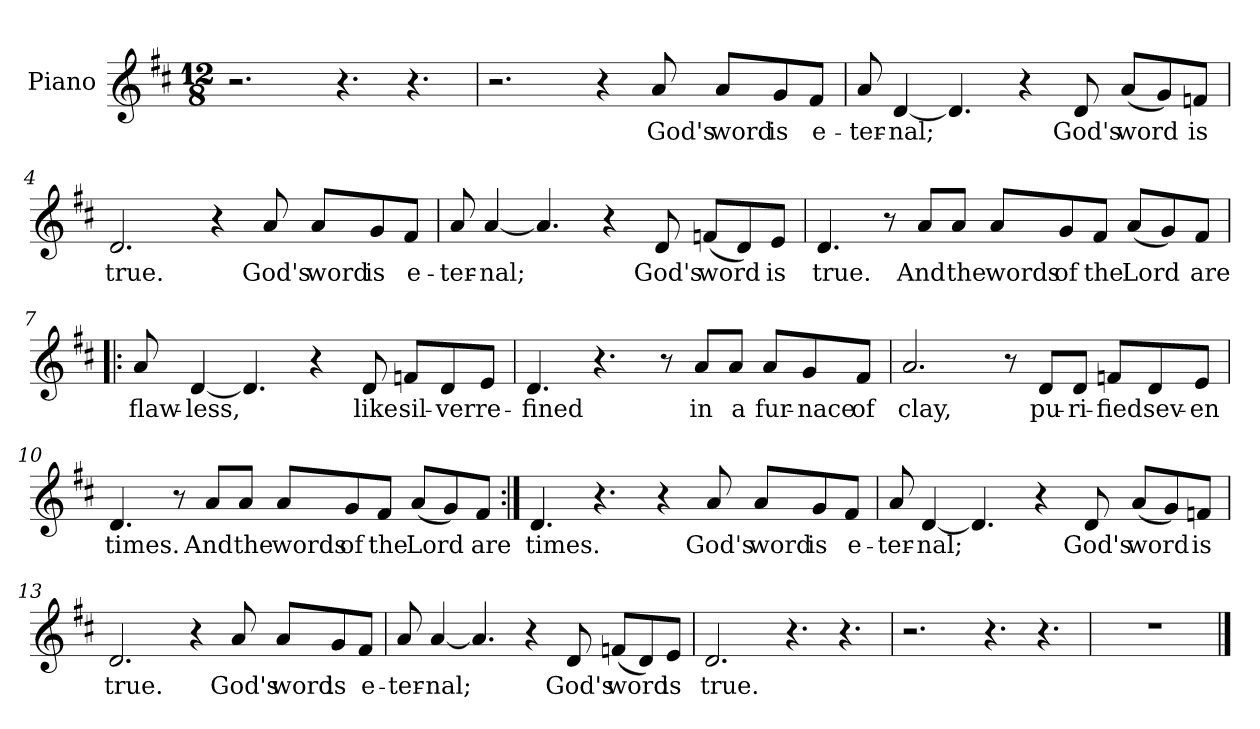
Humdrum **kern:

**kern	**text
*part1	*part1
*staff1	*staff1
*I"Piano	*
*I'Pno.	*
*clefG2	*
*k[f#c#]	*
*M12/8	*
*MM135	*
=1	=1
2.r	.
4.r	.
4.r	.
=2	=2
2.r	.
4r	.
!	!LO:LY:b
8a/	God's
!	!LO:LY:b
8a/L	word
!	!LO:LY:b
8g/	is
!	!LO:LY:b
8f#/J	e-
=3	=3
!	!LO:LY:b
8a/	-ter-
!	!LO:LY:b
[4d/	-nal;
4.d/]	.
4r	.
!	!LO:LY:b
8d/	God's
!	!LO:LY:b
(<8a/L	word
8g/)	.
!	!LO:LY:b
8fn/J	is
!!LO:LB:g=z
=4	=4
!	!LO:LY:b
2.d/	true.
4r	.
!	!LO:LY:b
8a/	God's
!	!LO:LY:b
8a/L	word
!	!LO:LY:b
8g/	is
!	!LO:LY:b
8f#/J	e-
=5	=5
!	!LO:LY:b
8a/	-ter-
!	!LO:LY:b
[4a/	-nal;
4.a/]	.
4r	.
!	!LO:LY:b
8d/	God's
!	!LO:LY:b
(<8fn/L	word
8d/)	.
!	!LO:LY:b
8e/J	is
=6	=6
!	!LO:LY:b
4.d/	true.
8r	.
!	!LO:LY:b
8a/L	And
!	!LO:LY:b
8a/J	the
!	!LO:LY:b
8a/L	words
!	!LO:LY:b
8g/	of
!	!LO:LY:b
8f#/J	the
!	!LO:LY:b
(<8a/L	Lord
8g/)	.
!	!LO:LY:b
8f#/J	are
!!LO:LB:g=z
=7!|:	=7!|:
!	!LO:LY:b
8a/	flaw-
!	!LO:LY:b
[4d/	-less,
4.d/]	.
4r	.
!	!LO:LY:b
8d/	like
!	!LO:LY:b
8fn/L	sil-
!	!LO:LY:b
8d/	-ver
!	!LO:LY:b
8e/J	re-
=8	=8
!	!LO:LY:b
4.d/	-fined
4.r	.
8r	.
!	!LO:LY:b
8a/L	in
!	!LO:LY:b
8a/J	a
!	!LO:LY:b
8a/L	fur-
!	!LO:LY:b
8g/	-nace
!	!LO:LY:b
8f#/J	of
!!LO:LB:g=z
=9	=9
!	!LO:LY:b
2.a/	clay,
8r	.
!	!LO:LY:b
8d/L	pu-
!	!LO:LY:b
8d/J	-ri-
!	!LO:LY:b
8fn/L	-fied
!	!LO:LY:b
8d/	sev-
!	!LO:LY:b
8e/J	-en
=10	=10
!	!LO:LY:b
4.d/	times.
8r	.
!	!LO:LY:b
8a/L	And
!	!LO:LY:b
8a/J	the
!	!LO:LY:b
8a/L	words
!	!LO:LY:b
8g/	of
!	!LO:LY:b
8f#/J	the
!	!LO:LY:b
(<8a/L	Lord
8g/)	.
!	!LO:LY:b
8f#/J	are
!!LO:LB:g=z
=11:|!	=11:|!
!	!LO:LY:b
4.d/	times.
4.r	.
4r	.
!	!LO:LY:b
8a/	God's
!	!LO:LY:b
8a/L	word
!	!LO:LY:b
8g/	is
!	!LO:LY:b
8f#/J	e-
=12	=12
!	!LO:LY:b
8a/	-ter-
!	!LO:LY:b
[4d/	-nal;
4.d/]	.
4r	.
!	!LO:LY:b
8d/	God's
!	!LO:LY:b
(<8a/L	word
8g/)	.
!	!LO:LY:b
8fn/J	is
=13	=13
!	!LO:LY:b
2.d/	true.
4r	.
!	!LO:LY:b
8a/	God's
!	!LO:LY:b
8a/L	word
!	!LO:LY:b
8g/	is
!	!LO:LY:b
8f#/J	e-
!!LO:LB:g=z
=14	=14
!	!LO:LY:b
8a/	-ter-
!	!LO:LY:b
[4a/	-nal;
4.a/]	.
4r	.
!	!LO:LY:b
8d/	God's
!	!LO:LY:b
(<8fn/L	word
8d/)	.
!	!LO:LY:b
8e/J	is
=15	=15
!	!LO:LY:b
2.d/	true.
4.r	.
4.r	.
=16	=16
2.r	.
4.r	.
4.r	.
=17	=17
1.r	.
==	==
*-	*-
